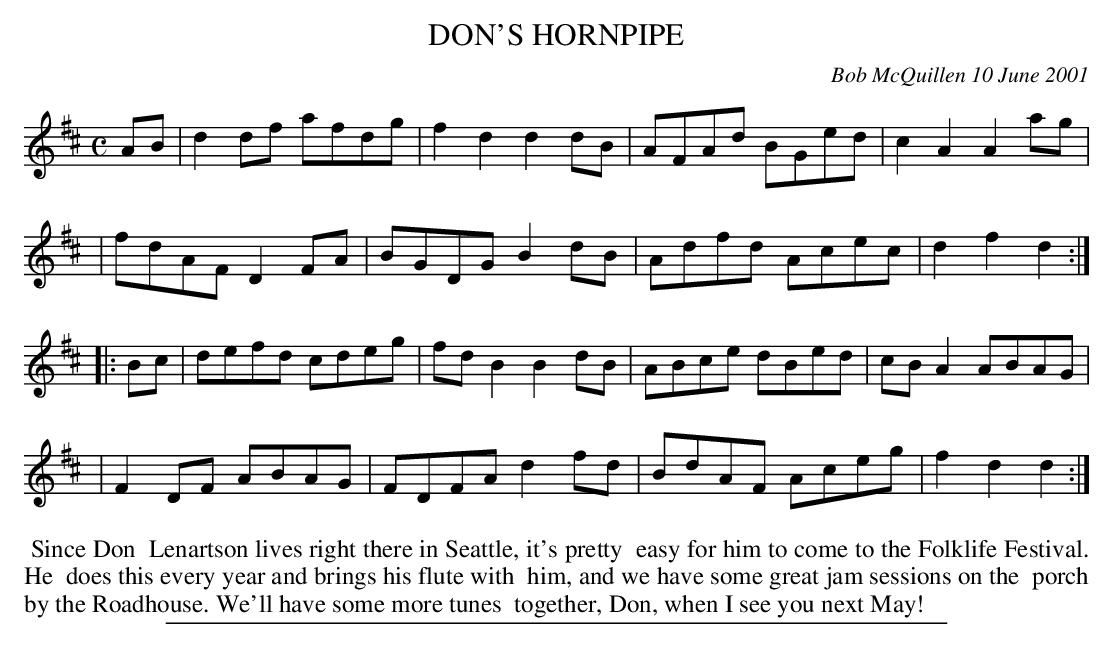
X:1
T: DON'S HORNPIPE
C: Bob McQuillen 10 June 2001
M: C
L: 1/8
K: D
AB \
| d2df afdg | f2d2 d2dB | AFAd BGed | c2A2 A2ag |
| fdAF D2FA | BGDG B2dB | Adfd Acec | d2f2 d2 :|
|: Bc \
| defd cdeg | fdB2 B2dB | ABce dBed | cBA2 ABAG |
| F2DF ABAG | FDFA d2fd | BdAF Aceg | f2d2 d2 :|
